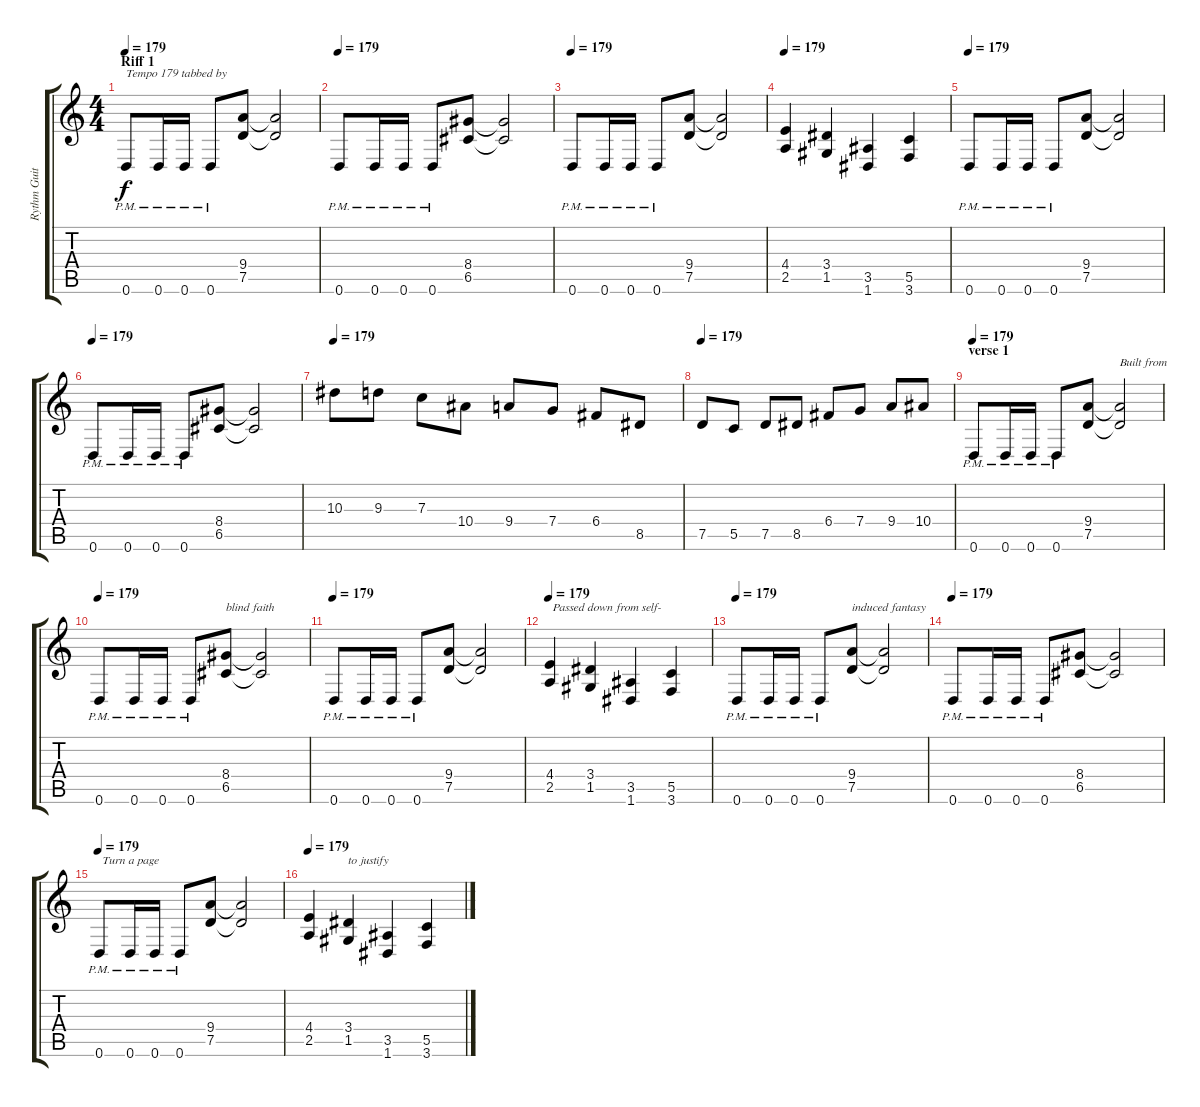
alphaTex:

\track ("Rythm Guitar" "Rythm Guit") {instrument distortionguitar}
\staff {score tabs}
\tuning (D4 A3 F3 C3 G2 D2) {hide}
\ts (4 4)
\section ("" "Riff 1")
\tempo 179
\clef g2
\ks c
0.6{pm}.8{txt "Tempo 179 tabbed by" dy f instrument distortionguitar} 0.6{pm}.16 0.6{pm}.16 0.6{pm}.8 (9.4 7.5).8 (9.4{t} 7.5{t}).2 |
\tempo 179
0.6{pm}.8 0.6{pm}.16 0.6{pm}.16 0.6{pm}.8 (8.4 6.5).8 (8.4{t} 6.5{t}).2 |
\tempo 179
0.6{pm}.8 0.6{pm}.16 0.6{pm}.16 0.6{pm}.8 (9.4 7.5).8 (9.4{t} 7.5{t}).2 |
\tempo 179
(4.4 2.5).4 (3.4 1.5).4 (3.5 1.6).4 (5.5 3.6).4 |
\tempo 179
0.6{pm}.8 0.6{pm}.16 0.6{pm}.16 0.6{pm}.8 (9.4 7.5).8 (9.4{t} 7.5{t}).2 |
\tempo 179
0.6{pm}.8 0.6{pm}.16 0.6{pm}.16 0.6{pm}.8 (8.4 6.5).8 (8.4{t} 6.5{t}).2 |
\tempo 179
10.3.8 9.3.8 7.3.8 10.4.8 9.4.8 7.4.8 6.4.8 8.5.8 |
\tempo 179
7.5.8 5.5.8 7.5.8 8.5.8 6.4.8 7.4.8 9.4.8 10.4.8 |
\section ("" "verse 1")
\tempo 179
0.6{pm}.8 0.6{pm}.16 0.6{pm}.16 0.6{pm}.8 (9.4 7.5).8 (9.4{t} 7.5{t}).2{txt "Built from"} |
\tempo 179
0.6{pm}.8 0.6{pm}.16 0.6{pm}.16 0.6{pm}.8 (8.4 6.5).8{txt "blind faith"} (8.4{t} 6.5{t}).2 |
\tempo 179
0.6{pm}.8 0.6{pm}.16 0.6{pm}.16 0.6{pm}.8 (9.4 7.5).8 (9.4{t} 7.5{t}).2 |
\tempo 179
(4.4 2.5).4{txt " Passed down from self-"} (3.4 1.5).4 (3.5 1.6).4 (5.5 3.6).4 |
\tempo 179
0.6{pm}.8 0.6{pm}.16 0.6{pm}.16 0.6{pm}.8 (9.4 7.5).8{txt "induced fantasy"} (9.4{t} 7.5{t}).2 |
\tempo 179
0.6{pm}.8 0.6{pm}.16 0.6{pm}.16 0.6{pm}.8 (8.4 6.5).8 (8.4{t} 6.5{t}).2 |
\tempo 179
0.6{pm}.8{txt " Turn a page"} 0.6{pm}.16 0.6{pm}.16 0.6{pm}.8 (9.4 7.5).8 (9.4{t} 7.5{t}).2 |
\tempo 179
(4.4 2.5).4 (3.4 1.5).4{txt "to justify"} (3.5 1.6).4 (5.5 3.6).4
